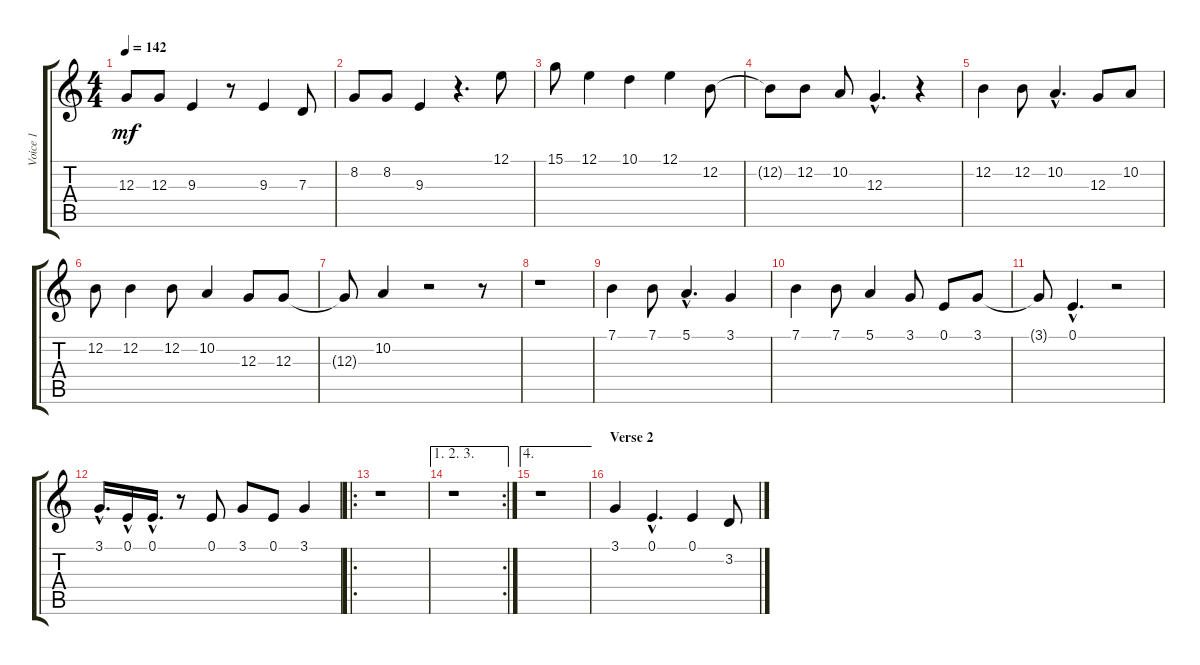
\track ("Voice 1" "Voice 1") {instrument lead2sawtooth}
\staff {score tabs}
\tuning (E4 B3 G3 D3 A2 E2) {hide}
\ts (4 4)
\tempo 142
\clef g2
\ks c
12.3.8{dy mf} 12.3.8 9.3.4 r.8 9.3.4 7.3.8 |
8.2.8 8.2.8 9.3.4 r.4{d} 12.1.8 |
15.1.8 12.1.4 10.1.4 12.1.4 12.2.8 |
12.2{t}.8 12.2.8 10.2.8 12.3{hac}.4{d} r.4 |
12.2.4 12.2.8 10.2{hac}.4{d} 12.3.8 10.2.8 |
12.2.8 12.2.4 12.2.8 10.2.4 12.3.8 12.3.8 |
12.3{t}.8 10.2.4 r.2 r.8 |
r.1 |
7.1.4 7.1.8 5.1{hac}.4{d} 3.1.4 |
7.1.4 7.1.8 5.1.4 3.1.8 0.1.8 3.1.8 |
3.1{t}.8 0.1{hac}.4{d} r.2 |
3.1{hac}.16{d} 0.1{hac}.16 0.1{hac}.16{d} r.8 0.1.8 3.1.8 0.1.8 3.1.4 |
\ro
r.1 |
\ae (1 2 3)
\rc 2
r.1 |
\ae 4
r.1 |
\section ("" "Verse 2")
3.1.4 0.1{hac}.4{d} 0.1.4 3.2.8
